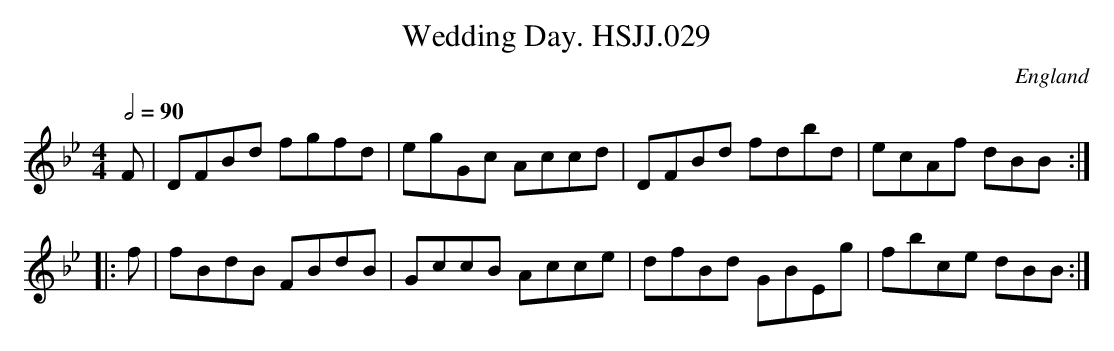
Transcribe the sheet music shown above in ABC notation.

X:1
T:Wedding Day. HSJJ.029
M:4/4
L:1/8
Q:1/2=90
O:England
K:Bb
F|DFBd fgfd|egGc Accd|DFBd fdbd|ecAf dBB:|
|:f|fBdB FBdB|GccB Acce|dfBd GBEg|fbce dBB:|
